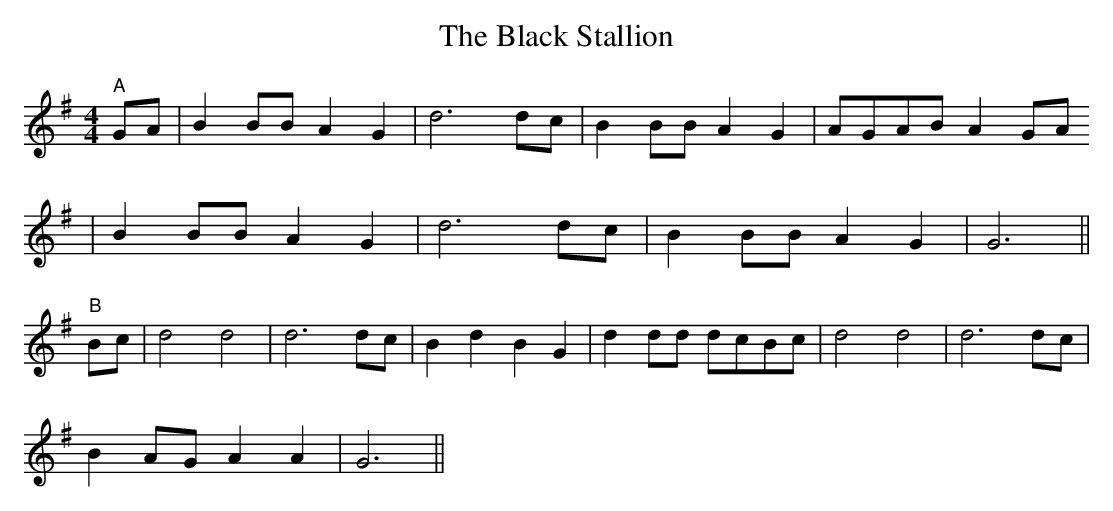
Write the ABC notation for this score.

X:1
T:The Black Stallion
M:4/4
L:1/8
K:G
"A"
GA | B2 BB A2 G2 | d6 dc |  B2 BB A2 G2 | AGAB A2 GA
 | B2 BB A2 G2 | d6 dc |  B2 BB A2 G2 | G6 ||
"B"
Bc | d4 d4 |  d6 dc | B2 d2 B2 G2 | d2 dd dcBc |   d4 d4 |  d6 dc |
B2 AG A2 A2 | G6 ||
